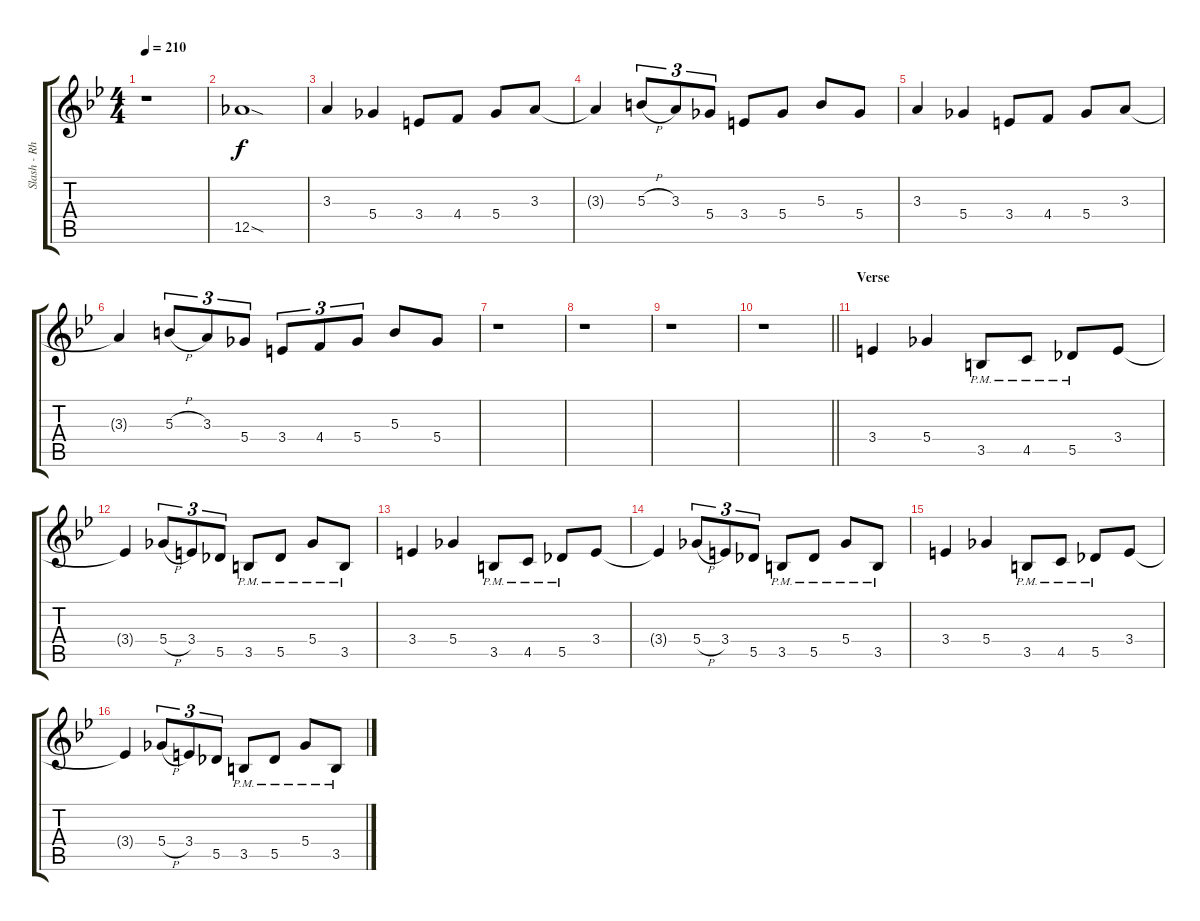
\track ("Slash - Rhytm Guitar" "Slash - Rh") {instrument distortionguitar}
\staff {score tabs}
\tuning (Eb4 Bb3 Gb3 Db3 Ab2 Eb2) {hide}
\ts (4 4)
\tempo 210
\clef g2
\ks bb
r.1{dy f} |
12.5{sod}.1 |
3.3.4 5.4.4 3.4.8 4.4.8 5.4.8 3.3.8 |
3.3{t}.4 5.3{h}.8{tu (3 2)} 3.3.8{tu (3 2)} 5.4.8{tu (3 2)} 3.4.8 5.4.8 5.3.8 5.4.8 |
3.3.4 5.4.4 3.4.8 4.4.8 5.4.8 3.3.8 |
3.3{t}.4 5.3{h}.8{tu (3 2)} 3.3.8{tu (3 2)} 5.4.8{tu (3 2)} 3.4.8{tu (3 2)} 4.4.8{tu (3 2)} 5.4.8{tu (3 2)} 5.3.8 5.4.8 |
r.1 |
r.1 |
r.1 |
\barLineRight lightlight
r.1 |
\section ("" "Verse")
3.4.4 5.4.4 3.5{pm}.8 4.5{pm}.8 5.5{pm}.8 3.4.8 |
3.4{t}.4 5.4{h}.8{tu (3 2)} 3.4.8{tu (3 2)} 5.5.8{tu (3 2)} 3.5{pm}.8 5.5{pm}.8 5.4{pm}.8 3.5{pm}.8 |
3.4.4 5.4.4 3.5{pm}.8 4.5{pm}.8 5.5{pm}.8 3.4.8 |
3.4{t}.4 5.4{h}.8{tu (3 2)} 3.4.8{tu (3 2)} 5.5.8{tu (3 2)} 3.5{pm}.8 5.5{pm}.8 5.4{pm}.8 3.5{pm}.8 |
3.4.4 5.4.4 3.5{pm}.8 4.5{pm}.8 5.5{pm}.8 3.4.8 |
3.4{t}.4 5.4{h}.8{tu (3 2)} 3.4.8{tu (3 2)} 5.5.8{tu (3 2)} 3.5{pm}.8 5.5{pm}.8 5.4{pm}.8 3.5{pm}.8
